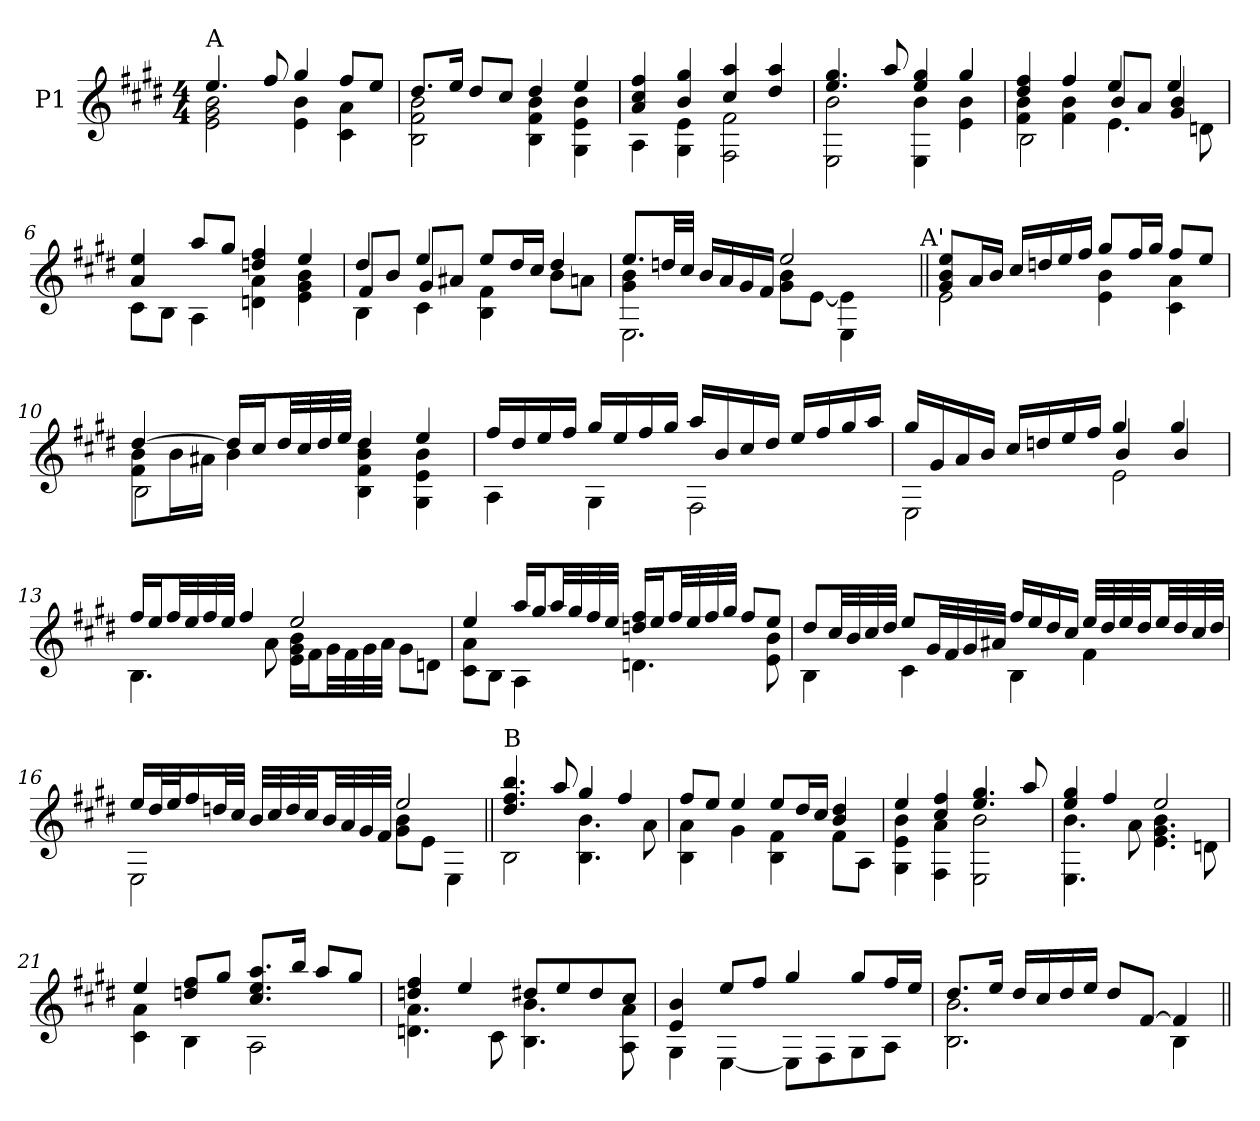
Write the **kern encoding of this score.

**kern
*part1
*staff1
*I"P1
!!LO:PB:g=z
*clefG2
*ITrd7c12
*k[f#c#g#d#]
*c#:
*M4/4
*MM48
=1
*^
!LO:TX:a:t=A	!
4.ei/	2Ei\ 2G#i 2Bi
8f#i/	.
4g#i/	4Ei\ 4Bi
8f#i/L	4C#i\ 4Ai
8ei/J	.
=2	=2
8.d#i/L	2BBi\ 2F#i 2Bi
16ei/Jk	.
8d#i/L	.
8c#i/J	.
4d#i/	4BBi\ 4F#i 4Bi
4ei/	4GG#i\ 4Ei 4Bi
=3	=3
4Ai/ 4c#i 4f#i	4AAi\
4Bi/ 4g#i	4GG#i\ 4Ei
4c#i/ 4ai	2FF#i\ 2F#i
4d#i/ 4ai	.
=4	=4
4.ei/ 4.g#i	2EEi\ 2Bi
8ai/	.
4ei/ 4g#i	4EEi\ 4Bi
4g#i/	4Ei\ 4Bi
=5	=5
*	*^
4d#i/ 4f#i	4F#i\ 4Bi	2BBi\
4f#i/	4F#i\ 4Bi	.
4ei/	8Bi/L	4.Ei\
.	8Ai/J	.
4ei/	4G#i/ 4Bi	.
.	.	8Dni\
*	*v	*v
=6	=6
4Ai/ 4ei	8C#i\L
.	8BBi\J
8ai/L	4AAi\
8g#i/J	.
4dni/ 4f#i	4Dni\ 4Ai
4ei/	4Ei\ 4G#i 4Bi
!!LO:LB:g=z	!!
=7	=7
*	*^
4d#i/	8F#i/L	4BBi\
.	8Bi/J	.
4ei/	8G#i/L	4C#i\
.	8A#Xi/J	.
8ei/L	4BBi\ 4F#i	2ryy
16d#i/L	.	.
16c#i/JJ	.	.
4d#i/	8Bi\L	.
.	8Ani\J	.
=8	=8	=8
*	*	*^
8.ei/L	4G#i\ 4Bi	2.EEi\	2ryy
32dni/LL	.	.	.
32c#i/JJJ	.	.	.
16Bi/LL	4ryy	.	.
16Ai/	.	.	.
16G#i/	.	.	.
16F#i/JJ	.	.	.
2ei/	8G#i\ 8BiL	.	4ryy
.	[<8Ei\J	.	.
.	4Ei\]	4EEi\	8ryy
.	.	.	16ryy
.	.	.	32ryy
.	.	.	64ryy
.	.	.	128...ryy
!	!	!	!LO:TX:a:t=A'
.	.	.	1024ryy
*	*v	*v	*v
=9||	=9||
8G#i/ 8Bi 8eiL	2Ei\
16Ai/L	.
16Bi/JJ	.
16c#i/LL	.
16dni/	.
16ei/	.
16f#i/JJ	.
8g#i/L	4Ei\ 4Bi
16f#i/L	.
16g#i/JJ	.
8f#i/L	4C#i\ 4Ai
8ei/J	.
=10	=10
*	*^
[>4d#i/	8F#i\ 8BiL	2BBi\
.	16Bi\L	.
.	16A#Xi\JJ	.
16d#i/LL]	4Bi\	.
16c#i/J	.	.
32d#i/LL	.	.
32c#i/	.	.
32d#i/	.	.
32ei/JJJ	.	.
4d#i/	4BBi\ 4F#i 4Bi	2r
4ei/	4GG#i\ 4Ei 4Bi	.
*	*v	*v
!!LO:LB:g=z
=11	=11
16f#i/LL	4AAi\
16d#i/	.
16ei/	.
16f#i/JJ	.
16g#i/LL	4GG#i\
16ei/	.
16f#i/	.
16g#i/JJ	.
16ai/LL	2FF#i\
16Bi/	.
16c#i/	.
16d#i/JJ	.
16ei/LL	.
16f#i/	.
16g#i/	.
16ai/JJ	.
=12	=12
*	*^
16g#i/LL	2ryy	2EEi\
16G#i/	.	.
16Ai/	.	.
16Bi/JJ	.	.
16c#i/LL	.	.
16dni/	.	.
16ei/	.	.
16f#i/JJ	.	.
4g#i/	4Bi/	2Ei\
4g#i/	4Bi/	.
*	*v	*v
=13	=13
16f#i/LL	4.BBi\
16ei/J	.
32f#i/LL	.
32ei/	.
32f#i/	.
32ei/JJJ	.
4f#i/	.
.	8Ai\
2ei/	16Ei\ 16G#i 16BiLL
.	16F#i\J
.	32G#i\LL
.	32F#i\
.	32G#i\
.	32Ai\JJJ
.	8G#i\L
.	8Dni\J
!!LO:LB:g=z	!!
=14	=14
4ei/	8C#i\ 8AiL
.	8BBi\J
16ai/LL	4AAi\
16g#i/J	.
32ai/LL	.
32g#i/	.
32f#i/	.
32ei/JJJ	.
16dni/ 16f#iLL	4.Dni\
16ei/J	.
32f#i/LL	.
32ei/	.
32f#i/	.
32g#i/JJJ	.
8f#i/L	.
8ei/J	8Ei\ 8Bi
=15	=15
8d#i/L	4BBi\
32c#i/LL	.
32Bi/	.
32c#i/	.
32d#i/JJJ	.
8ei/L	4C#i\
32G#i/LL	.
32F#i/	.
32G#i/	.
32A#Xi/JJJ	.
16f#i/LL	4BBi\
16ei/	.
16d#i/	.
16c#i/JJ	.
32ei/LLL	4F#i\
32d#i/	.
32ei/	.
32d#i/JJ	.
32ei/LL	.
32d#i/	.
32c#i/	.
32d#i/JJJ	.
=16	=16
16ei/LL	2EEi\
32d#i/L	.
32ei/J	.
16f#i/	.
32dni/L	.
32c#i/JJJ	.
32Bi/LLL	.
32c#i/	.
32di/	.
32c#i/JJ	.
32Bi/LL	.
32Ai/	.
32G#i/	.
32F#i/JJJ	.
2ei/	8G#i\ 8BiL
.	8Ei\J
.	4EEi\
!!LO:LB:g=z	!!
=17||	=17||
!LO:TX:a:t=B	!
4.d#i/ 4.f#i 4.bi	2BBi\
8ai/	.
4g#i/	4.BBi\ 4.Bi
4f#i/	.
.	8Ai\
=18	=18
8f#i/L	4BBi\ 4Ai
8ei/J	.
4ei/	4G#i\
8ei/L	4BBi\ 4F#i
16d#i/L	.
16c#i/JJ	.
4Bi/ 4d#i	8F#i\L
.	8AAi\J
=19	=19
4ei/	4GG#i\ 4Ei 4Bi
4c#i/ 4f#i	4FF#i\ 4Ai
4.ei/ 4.g#i	2EEi\ 2Bi
8ai/	.
=20	=20
4ei/ 4g#i	4.EEi\ 4.Bi
4f#i/	.
.	8Ai\
2ei/	4.Ei\ 4.G#i 4.Bi
.	8Dni\
!!LO:LB:g=z	!!
=21	=21
4ei/	4C#i\ 4Ai
8dni/ 8f#iL	4BBi\
8g#i/J	.
8.c#i/ 8.ei 8.aiL	2AAi\
16bi/Jk	.
8ai/L	.
8g#i/J	.
=22	=22
4dni/ 4f#i	4.Dni\ 4.Ai
4ei/	.
.	8C#i\
8d#Xi/L	4.BBi\ 4.Bi
8ei/	.
8d#i/	.
8c#i/J	8AAi\ 8Ai
=23	=23
4Ei/ 4Bi	4GG#i\
8ei/L	[<4EEi\
8f#i/J	.
4g#i/	8EEi\L]
.	8FF#i\
8g#i/L	8GG#i\
16f#i/L	8AAi\J
16ei/JJ	.
=24	=24
8.d#i/L	2.BBi\ 2.Bi
16ei/Jk	.
16d#i/LL	.
16c#i/	.
16d#i/	.
16ei/JJ	.
8d#i/L	.
[>8F#i/J	.
4F#i/]	4BBi\
*v	*v
=||
*-
